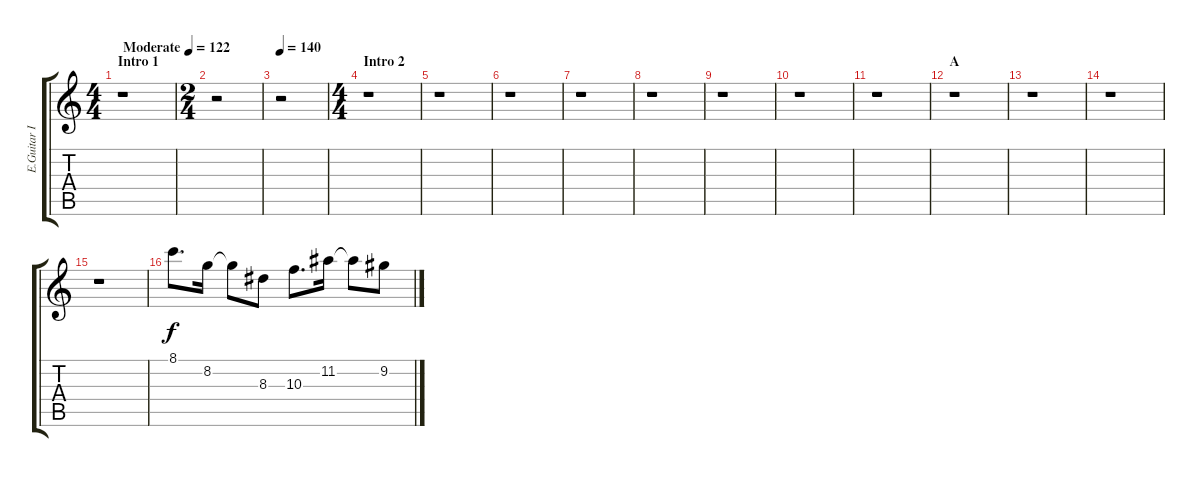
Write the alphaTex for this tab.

\track ("E.Guitar III (Taki) - Clean" "E.Guitar I") {instrument electricguitarclean}
\staff {score tabs}
\tuning (E4 B3 G3 D3 A2 E2) {hide}
\ts (4 4)
\section ("" "Intro 1")
\tempo (122 "Moderate")
\clef g2
\ks c
r.1{dy f instrument electricguitarclean} |
\ts (2 4)
r.2 |
\tempo 140
r.2 |
\ts (4 4)
\section ("" "Intro 2")
r.1 |
r.1 |
r.1 |
r.1 |
r.1 |
r.1 |
r.1 |
r.1 |
\section ("" "A")
r.1 |
r.1 |
r.1 |
r.1 |
8.1.8{d} 8.2.16 8.2{t}.8 8.3.8 10.3.8{d} 11.2.16 11.2{t}.8 9.2.8
